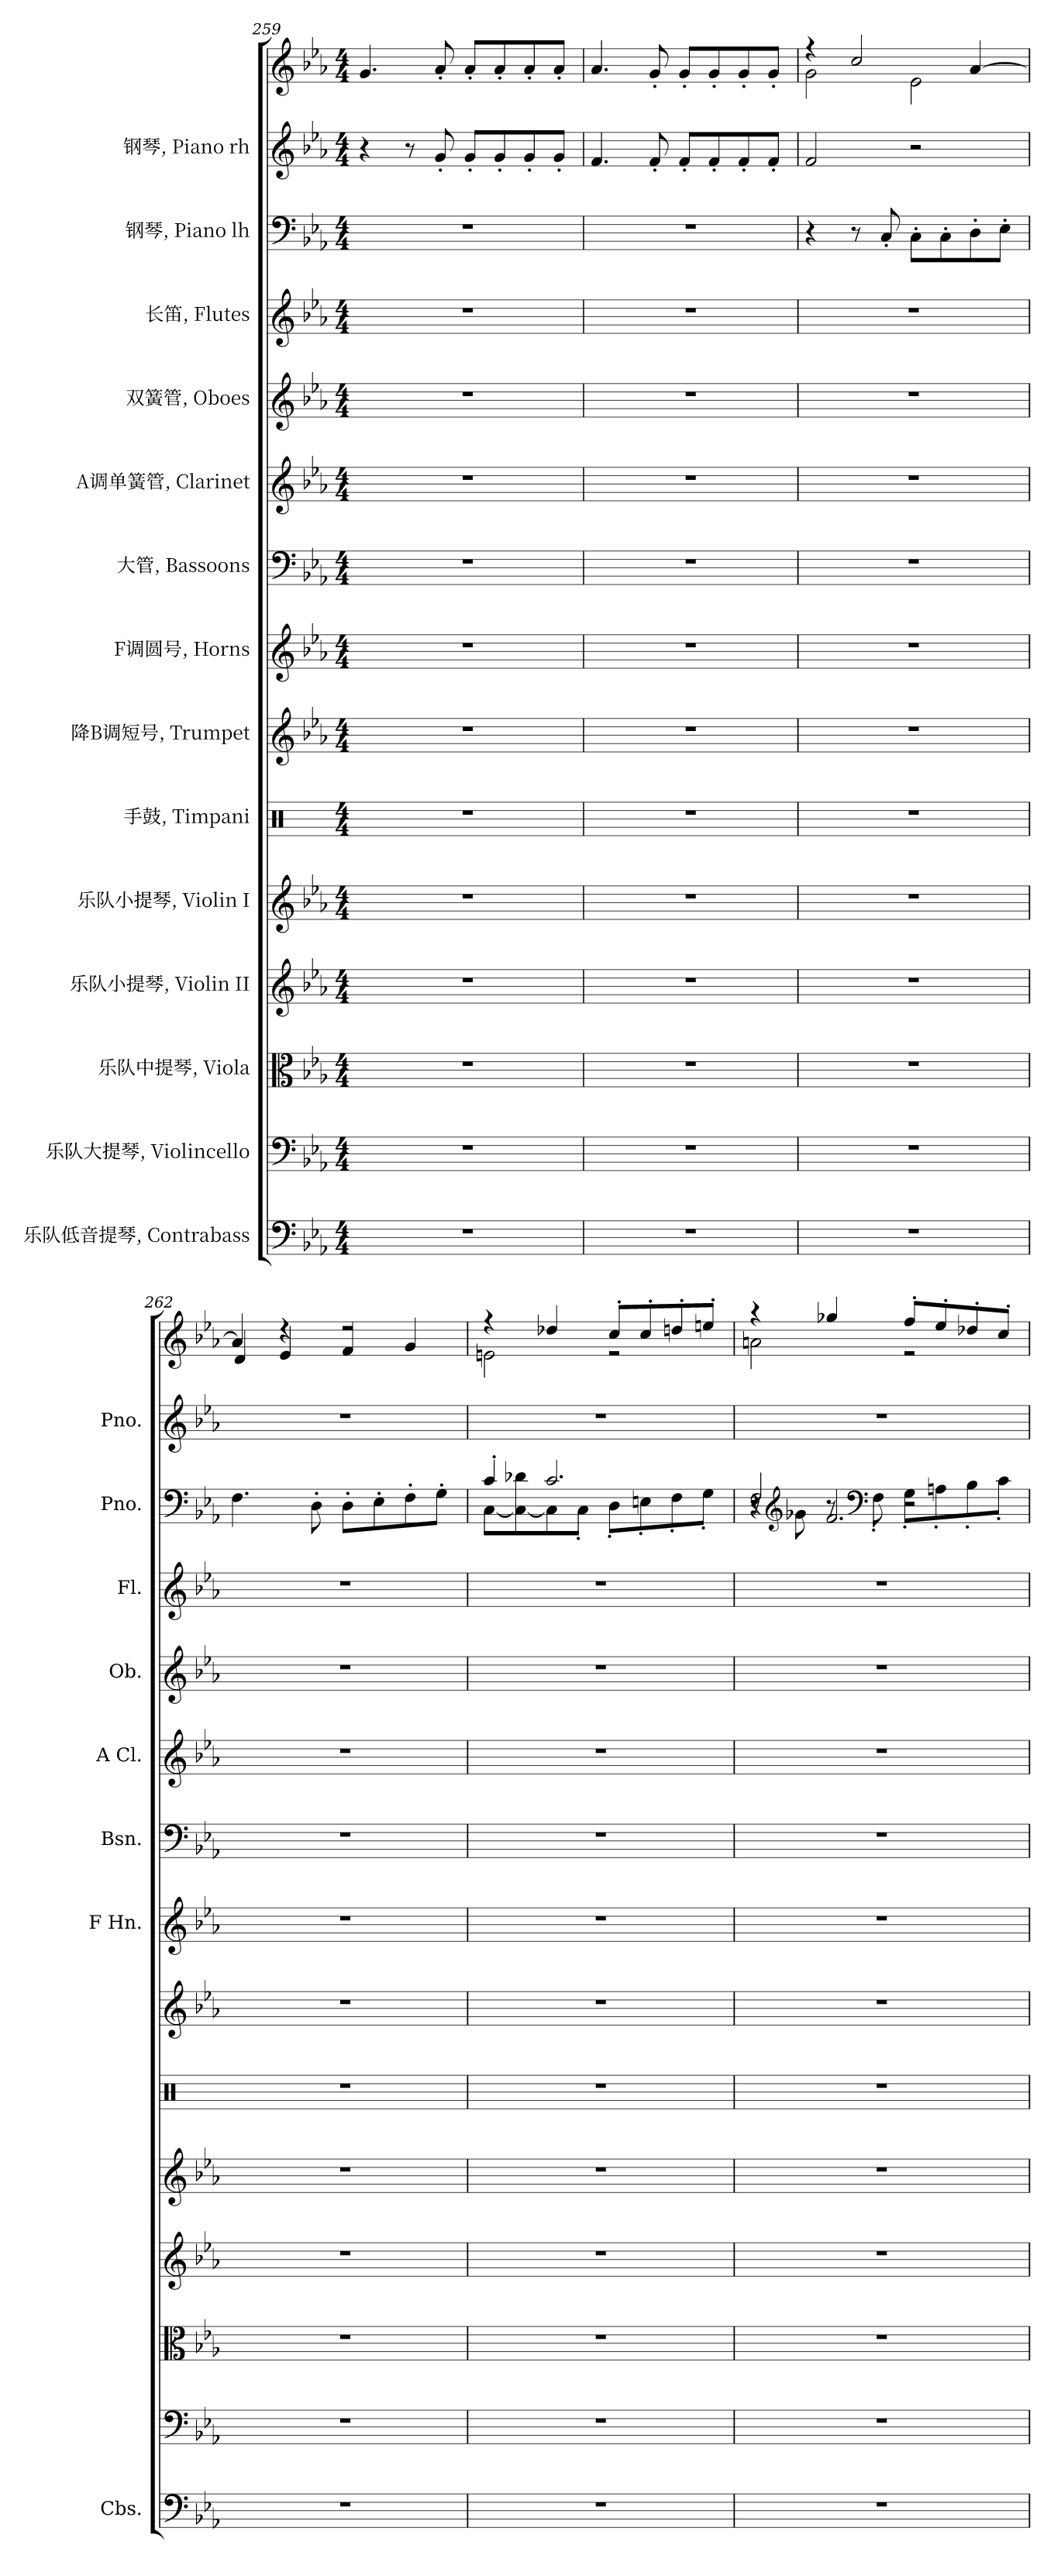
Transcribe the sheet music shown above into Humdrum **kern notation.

**kern	**kern	**kern	**kern	**kern	**kern	**kern	**kern	**kern	**kern	**kern	**kern	**kern	**kern	**kern
*part14	*part13	*part12	*part11	*part10	*part9	*part8	*part7	*part6	*part5	*part4	*part3	*part2	*part1	*part1
*staff15	*staff14	*staff13	*staff12	*staff11	*staff10	*staff9	*staff8	*staff7	*staff6	*staff5	*staff4	*staff3	*staff2	*staff1
*I"乐队低音提琴, Contrabass	*I"乐队大提琴, Violincello	*I"乐队中提琴, Viola	*I"乐队小提琴, Violin II	*I"乐队小提琴, Violin I	*I"手鼓, Timpani	*I"降B调短号, Trumpet	*I"F调圆号, Horns	*I"大管, Bassoons	*I"A调单簧管, Clarinet	*I"双簧管, Oboes	*I"长笛, Flutes	*I"钢琴, Piano lh	*I"钢琴, Piano rh	*
*I'Cbs.	*	*	*	*	*	*	*I'F Hn.	*I'Bsn.	*I'A Cl.	*I'Ob.	*I'Fl.	*I'Pno.	*I'Pno.	*
*clefF4	*clefF4	*clefC3	*clefG2	*clefG2	*clefX	*clefG2	*clefG2	*clefF4	*clefG2	*clefG2	*clefG2	*clefF4	*clefG2	*clefG2
*ITrd7c12	*	*	*	*	*	*ITrd1c2	*ITrd4c7	*	*ITrd2c3	*	*	*	*	*
*k[b-e-a-]	*k[b-e-a-]	*k[b-e-a-]	*k[b-e-a-]	*k[b-e-a-]	*k[]	*k[b-e-a-d-g-]	*k[b-e-a-d-]	*k[b-e-a-]	*k[]	*k[b-e-a-]	*k[b-e-a-]	*k[b-e-a-]	*k[b-e-a-]	*k[b-e-a-]
*M4/4	*M4/4	*M4/4	*M4/4	*M4/4	*M4/4	*M4/4	*M4/4	*M4/4	*M4/4	*M4/4	*M4/4	*M4/4	*M4/4	*M4/4
=259	=259	=259	=259	=259	=259	=259	=259	=259	=259	=259	=259	=259	=259	=259
1r	1r	1r	1r	1r	1r	1r	1r	1r	1r	1r	1r	1r	4r	4.g/
.	.	.	.	.	.	.	.	.	.	.	.	.	8r	.
.	.	.	.	.	.	.	.	.	.	.	.	.	8g'/	8a-'/
.	.	.	.	.	.	.	.	.	.	.	.	.	8g'/L	8a-'/L
.	.	.	.	.	.	.	.	.	.	.	.	.	8g'/	8a-'/
.	.	.	.	.	.	.	.	.	.	.	.	.	8g'/	8a-'/
.	.	.	.	.	.	.	.	.	.	.	.	.	8g'/J	8a-'/J
=260	=260	=260	=260	=260	=260	=260	=260	=260	=260	=260	=260	=260	=260	=260
1r	1r	1r	1r	1r	1r	1r	1r	1r	1r	1r	1r	1r	4.f/	4.a-/
.	.	.	.	.	.	.	.	.	.	.	.	.	8f'/	8g'/
.	.	.	.	.	.	.	.	.	.	.	.	.	8f'/L	8g'/L
.	.	.	.	.	.	.	.	.	.	.	.	.	8f'/	8g'/
.	.	.	.	.	.	.	.	.	.	.	.	.	8f'/	8g'/
.	.	.	.	.	.	.	.	.	.	.	.	.	8f'/J	8g'/J
=261	=261	=261	=261	=261	=261	=261	=261	=261	=261	=261	=261	=261	=261	=261
*	*	*	*	*	*	*	*	*	*	*	*	*	*	*^
1r	1r	1r	1r	1r	1r	1r	1r	1r	1r	1r	1r	4r	2f/	4r	2g\
.	.	.	.	.	.	.	.	.	.	.	.	8r	.	2cc/	.
.	.	.	.	.	.	.	.	.	.	.	.	8C'/	.	.	.
.	.	.	.	.	.	.	.	.	.	.	.	8C'\L	2r	.	2e-\
.	.	.	.	.	.	.	.	.	.	.	.	8C'\	.	.	.
.	.	.	.	.	.	.	.	.	.	.	.	8D'\	.	[4a-/	.
.	.	.	.	.	.	.	.	.	.	.	.	8E-'\J	.	.	.
=262	=262	=262	=262	=262	=262	=262	=262	=262	=262	=262	=262	=262	=262	=262	=262
1r	1r	1r	1r	1r	1r	1r	1r	1r	1r	1r	1r	4.F\	1r	4a-/]	4d/
.	.	.	.	.	.	.	.	.	.	.	.	.	.	4r	4e-/
.	.	.	.	.	.	.	.	.	.	.	.	8D'\	.	.	.
.	.	.	.	.	.	.	.	.	.	.	.	8D'\L	.	2r	4f/
.	.	.	.	.	.	.	.	.	.	.	.	8E-'\	.	.	.
.	.	.	.	.	.	.	.	.	.	.	.	8F'\	.	.	4g/
.	.	.	.	.	.	.	.	.	.	.	.	8G'\J	.	.	.
!!LO:PB:g=z	!!
=263	=263	=263	=263	=263	=263	=263	=263	=263	=263	=263	=263	=263	=263	=263	=263
*	*	*	*	*	*	*	*	*	*	*	*	*^	*	*	*
1r	1r	1r	1r	1r	1r	1r	1r	1r	1r	1r	1r	4c'/	[8C\L	1r	4r	2en\
.	.	.	.	.	.	.	.	.	.	.	.	.	8C\_ 8d-X\	.	.	.
.	.	.	.	.	.	.	.	.	.	.	.	2.c/	8C\]	.	4dd-X/	.
.	.	.	.	.	.	.	.	.	.	.	.	.	8C'\J	.	.	.
.	.	.	.	.	.	.	.	.	.	.	.	.	8D'\L	.	8cc'/L	2r
.	.	.	.	.	.	.	.	.	.	.	.	.	8En'\	.	8cc'/	.
.	.	.	.	.	.	.	.	.	.	.	.	.	8F'\	.	8ddn'/	.
.	.	.	.	.	.	.	.	.	.	.	.	.	8G'\J	.	8een'/J	.
=264	=264	=264	=264	=264	=264	=264	=264	=264	=264	=264	=264	=264	=264	=264	=264	=264
*	*	*	*	*	*	*	*	*	*	*	*	*	*^	*	*	*
1r	1r	1r	1r	1r	1r	1r	1r	1r	1r	1r	1r	4r	8r	2F/	1r	4r	2an\
*	*	*	*	*	*	*	*	*	*	*	*	*clefG2	*	*	*	*	*
.	.	.	.	.	.	.	.	.	.	.	.	.	8g-X\	.	.	.	.
.	.	.	.	.	.	.	.	.	.	.	.	2.f/	8r	.	.	4gg-X/	.
*	*	*	*	*	*	*	*	*	*	*	*	*clefF4	*	*	*	*	*
.	.	.	.	.	.	.	.	.	.	.	.	.	8F'\	.	.	.	.
.	.	.	.	.	.	.	.	.	.	.	.	.	8G'\L	2r	.	8ff'/L	2r
.	.	.	.	.	.	.	.	.	.	.	.	.	8An'\	.	.	8ee-'/	.
.	.	.	.	.	.	.	.	.	.	.	.	.	8B-'\	.	.	8dd-X'/	.
.	.	.	.	.	.	.	.	.	.	.	.	.	8c'\J	.	.	8cc'/J	.
*	*	*	*	*	*	*	*	*	*	*	*	*v	*v	*v	*	*v	*v
=	=	=	=	=	=	=	=	=	=	=	=	=	=	=
*-	*-	*-	*-	*-	*-	*-	*-	*-	*-	*-	*-	*-	*-	*-
